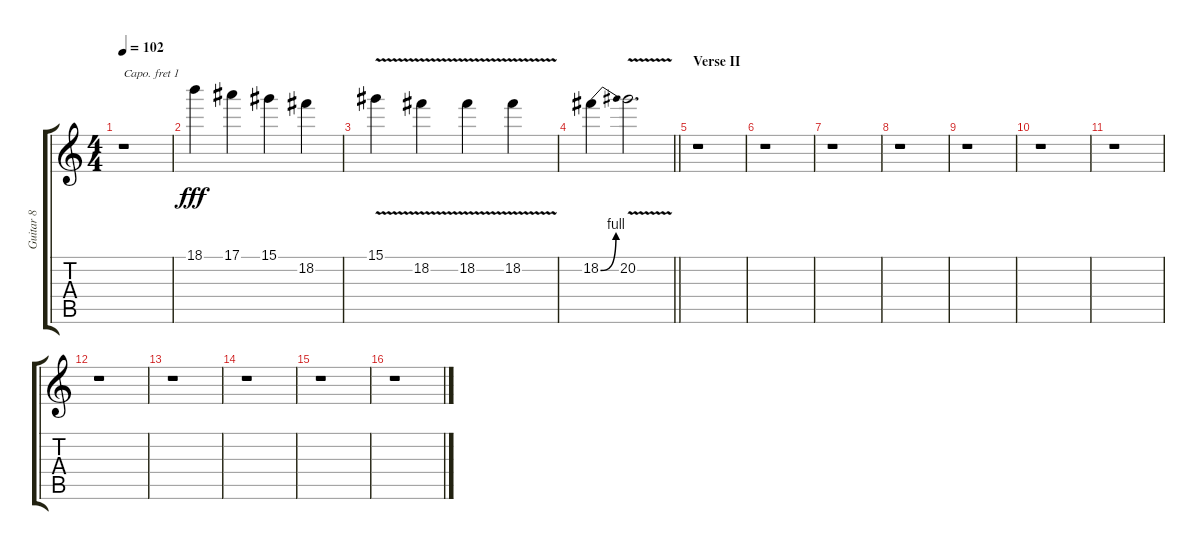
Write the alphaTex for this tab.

\track ("Guitar 8" "Guitar 8") {instrument distortionguitar}
\staff {score tabs}
\capo 1
\tuning (E4 B3 G3 D3 A2 E2) {hide}
\ts (4 4)
\tempo 102
\clef g2
\ks c
r.1{dy fff} |
18.1.4 17.1.4 15.1.4 18.2.4 |
15.1{v}.4 18.2{v}.4 18.2{v}.4 18.2{v}.4 |
\barLineRight lightlight
18.2{be (bend 0 0 60 4)}.4 20.2{v}.2{d} |
\section ("" "Verse II")
r.1 |
r.1 |
r.1 |
r.1 |
r.1 |
r.1 |
r.1 |
r.1 |
r.1 |
r.1 |
r.1 |
r.1
